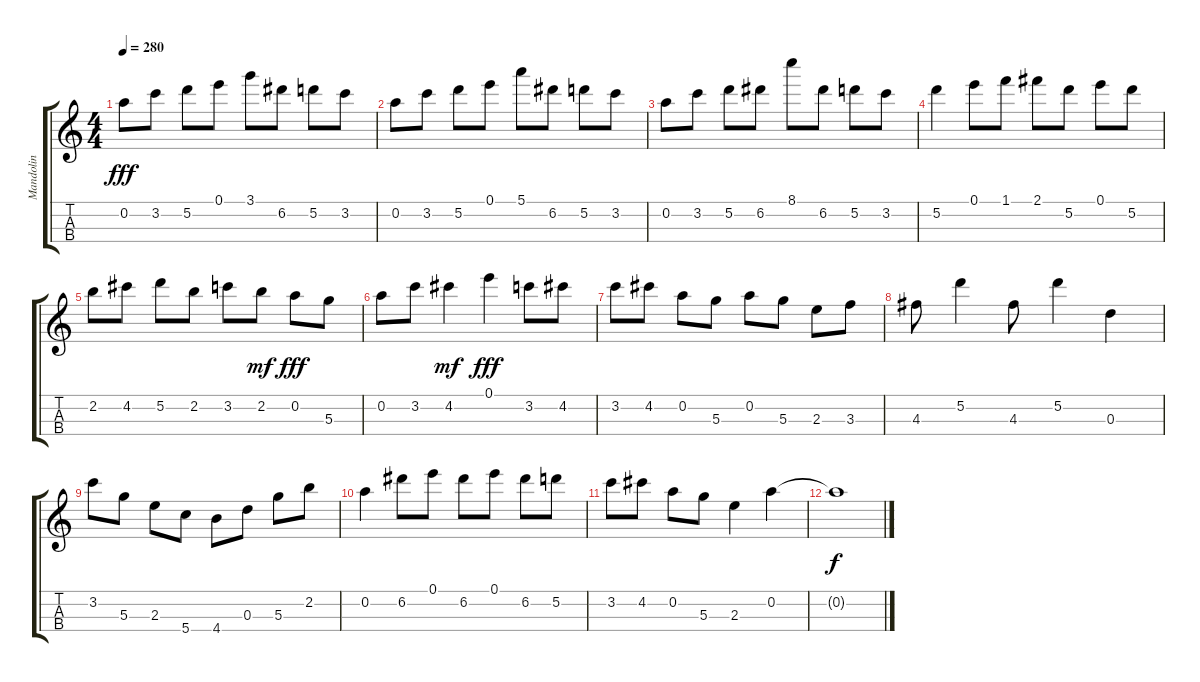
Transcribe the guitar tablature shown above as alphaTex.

\track ("Mandolin" "Mandolin") {instrument acousticguitarsteel}
\staff {score tabs}
\tuning (E5 A4 D4 G3) {hide}
\ts (4 4)
\tempo 280
\clef g2
\ks c
0.2.8{dy fff} 3.2.8 5.2.8 0.1.8 3.1.8 6.2.8 5.2.8 3.2.8 |
0.2.8 3.2.8 5.2.8 0.1.8 5.1.8 6.2.8 5.2.8 3.2.8 |
0.2.8 3.2.8 5.2.8 6.2.8 8.1.8 6.2.8 5.2.8 3.2.8 |
5.2.4 0.1.8 1.1.8 2.1.8 5.2.8 0.1.8 5.2.8 |
2.2.8 4.2.8 5.2.8 2.2.8 3.2.8 2.2.8{dy mf} 0.2.8{dy fff} 5.3.8 |
0.2.8 3.2.8 4.2.4{dy mf} 0.1.4{dy fff} 3.2.8 4.2.8 |
3.2.8 4.2.8 0.2.8 5.3.8 0.2.8 5.3.8 2.3.8 3.3.8 |
4.3.8 5.2.4 4.3.8 5.2.4 0.3.4 |
3.2.8 5.3.8 2.3.8 5.4.8 4.4.8 0.3.8 5.3.8 2.2.8 |
0.2.4 6.2.8 0.1.8 6.2.8 0.1.8 6.2.8 5.2.8 |
3.2.8 4.2.8 0.2.8 5.3.8 2.3.4 0.2.4 |
0.2{t}.1{dy f}
